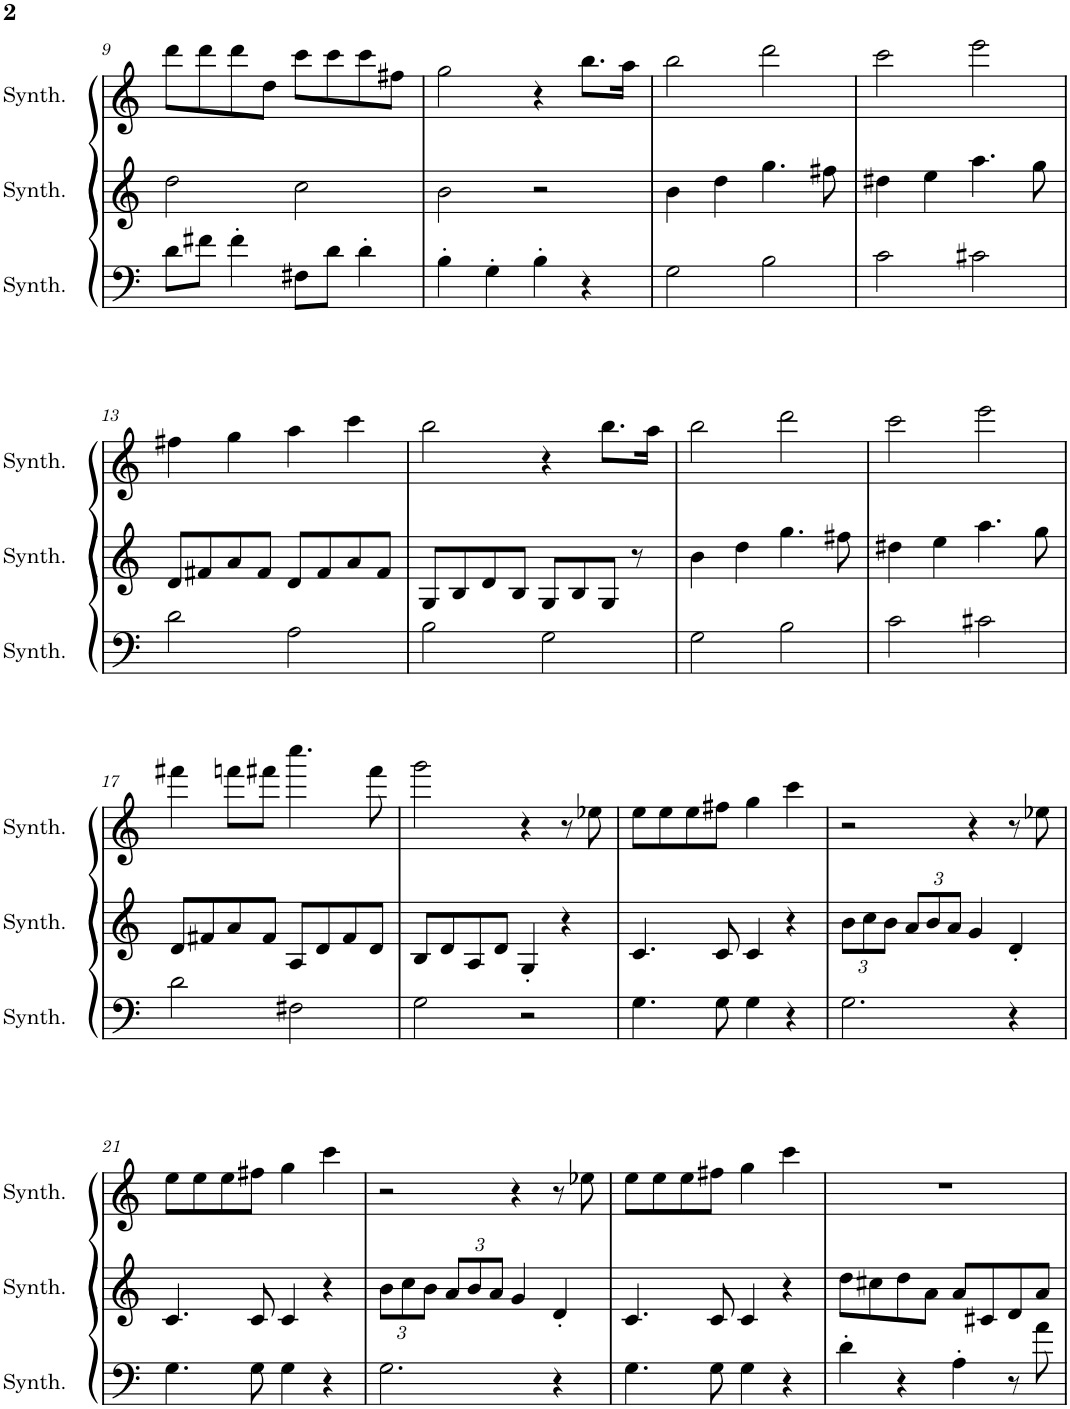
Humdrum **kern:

**kern	**kern	**kern
*part3	*part2	*part1
*staff3	*staff2	*staff1
*I"Square Synthesizer	*I"Square Synthesizer	*I"Square Synthesizer
*I'Synth.	*I'Synth.	*I'Synth.
!!LO:PB:g=z
*clefF4	*clefG2	*clefG2
*k[]	*k[]	*k[]
*M4/4	*M4/4	*M4/4
=9	=9	=9
8d\L	2dd\	8ddd\L
8f#X\J	.	8ddd\
4f#'\	.	8ddd\
.	.	8dd\J
8F#X\L	2cc\	8ccc\L
8d\J	.	8ccc\
4d'\	.	8ccc\
.	.	8ff#X\J
=10	=10	=10
4B'\	2b\	2gg\
4G'\	.	.
4B'\	2r	4r
4r	.	8.bb\L
.	.	16aa\Jk
=11	=11	=11
2G\	4b\	2bb\
.	4dd\	.
2B\	4.gg\	2ddd\
.	8ff#X\	.
=12	=12	=12
2c\	4dd#X\	2ccc\
.	4ee\	.
2c#X\	4.aa\	2eee\
.	8gg\	.
!!LO:LB:g=z
=13	=13	=13
2d\	8d/L	4ff#X\
.	8f#X/	.
.	8a/	4gg\
.	8f#/J	.
2A\	8d/L	4aa\
.	8f#/	.
.	8a/	4ccc\
.	8f#/J	.
=14	=14	=14
2B\	8G/L	2bb\
.	8B/	.
.	8d/	.
.	8B/J	.
2G\	8G/L	4r
.	8B/	.
.	8G/J	8.bb\L
.	8r	.
.	.	16aa\Jk
=15	=15	=15
2G\	4b\	2bb\
.	4dd\	.
2B\	4.gg\	2ddd\
.	8ff#X\	.
=16	=16	=16
2c\	4dd#X\	2ccc\
.	4ee\	.
2c#X\	4.aa\	2eee\
.	8gg\	.
!!LO:LB:g=z
=17	=17	=17
2d\	8d/L	4fff#X\
.	8f#X/	.
.	8a/	8fffn\L
.	8f#/J	8fff#X\J
2F#X\	8A/L	4.cccc\
.	8d/	.
.	8f#/	.
.	8d/J	8fff#\
=18	=18	=18
2G\	8B/L	2ggg\
.	8d/	.
.	8A/	.
.	8d/J	.
2r	4G'/	4r
.	4r	8r
.	.	8ee-X\
=19	=19	=19
4.G\	4.c/	8ee\L
.	.	8ee\
.	.	8ee\
8G\	8c/	8ff#X\J
4G\	4c/	4gg\
4r	4r	4ccc\
=20	=20	=20
*	*Xbrackettup	*
2.G\	12b\L	2r
.	12cc\	.
.	12b\J	.
.	12a/L	.
.	12b/	.
.	12a/J	.
.	4g/	4r
4r	4d'/	8r
.	.	8ee-X\
!!LO:LB:g=z
=21	=21	=21
4.G\	4.c/	8ee\L
.	.	8ee\
.	.	8ee\
8G\	8c/	8ff#X\J
4G\	4c/	4gg\
4r	4r	4ccc\
=22	=22	=22
2.G\	12b\L	2r
.	12cc\	.
.	12b\J	.
.	12a/L	.
.	12b/	.
.	12a/J	.
.	4g/	4r
4r	4d'/	8r
.	.	8ee-X\
=23	=23	=23
4.G\	4.c/	8ee\L
.	.	8ee\
.	.	8ee\
8G\	8c/	8ff#X\J
4G\	4c/	4gg\
4r	4r	4ccc\
=24	=24	=24
4d'\	8dd\L	1r
.	8cc#X\	.
4r	8dd\	.
.	8a\J	.
4A'\	8a/L	.
.	8c#X/	.
8r	8d/	.
8a\	8a/J	.
=	=	=
*-	*-	*-
